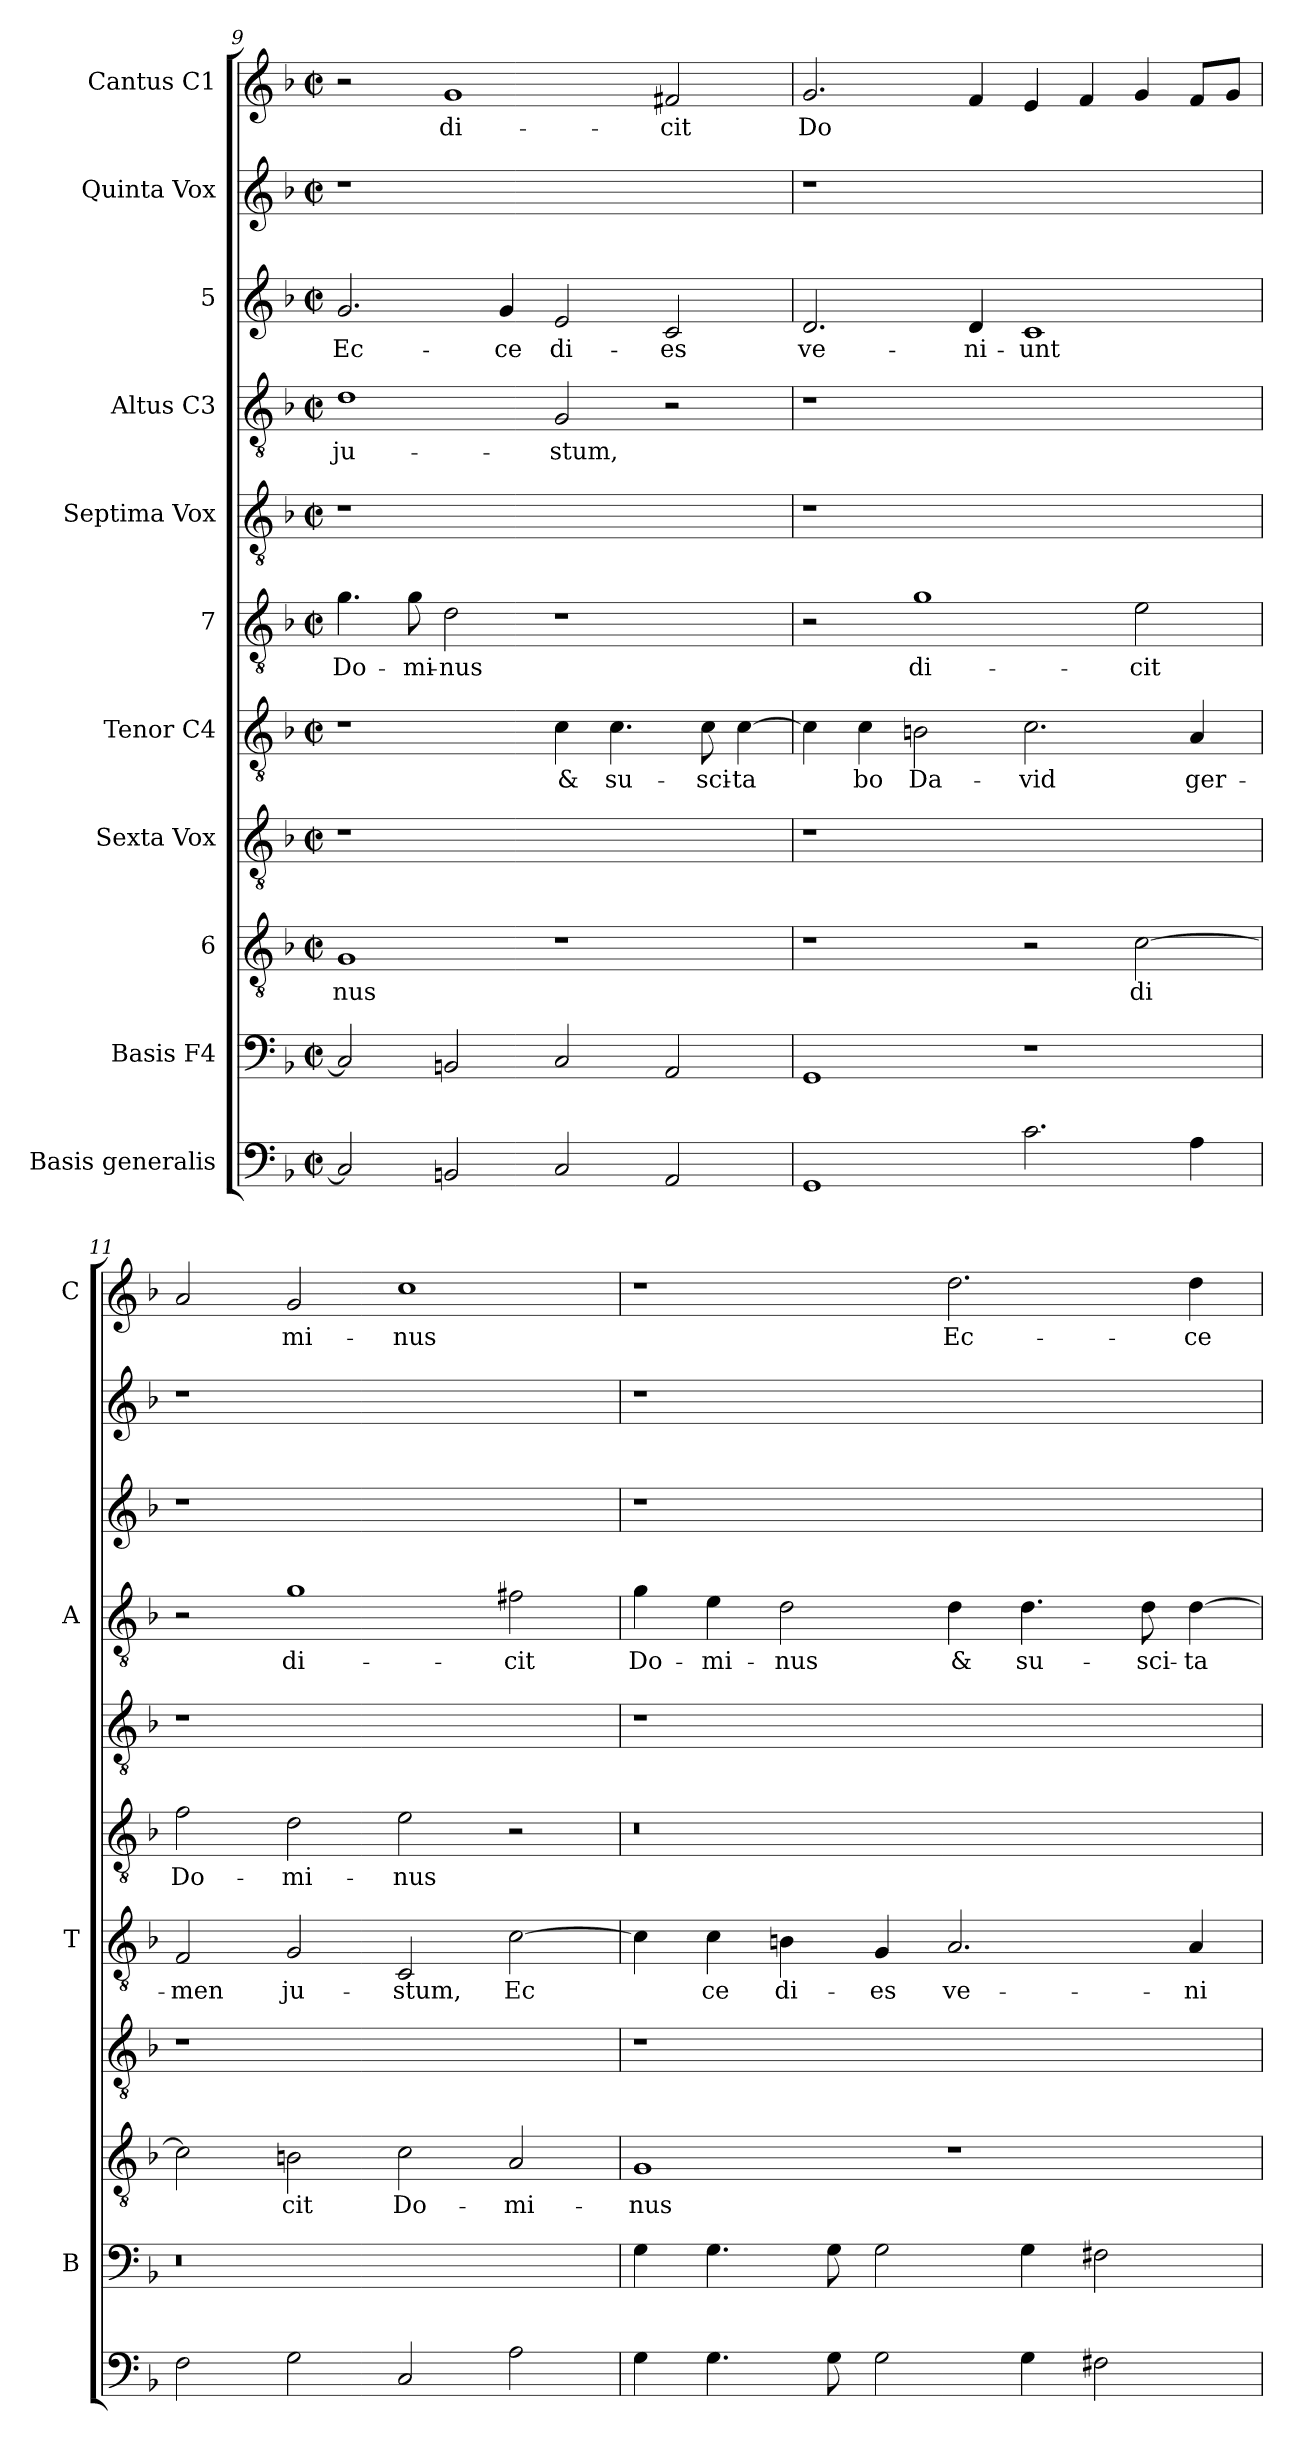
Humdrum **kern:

**kern	**kern	**kern	**text	**kern	**kern	**text	**kern	**text	**kern	**kern	**text	**kern	**text	**kern	**kern	**text
*part11	*part10	*part9	*part9	*part8	*part7	*part7	*part6	*part6	*part5	*part4	*part4	*part3	*part3	*part2	*part1	*part1
*staff11	*staff10	*staff9	*staff9	*staff8	*staff7	*staff7	*staff6	*staff6	*staff5	*staff4	*staff4	*staff3	*staff3	*staff2	*staff1	*staff1
*I"Basis  generalis	*I"Basis  F4	*I"6	*	*I"Sexta  Vox	*I"Tenor  C4	*	*I"7	*	*I"Septima  Vox	*I"Altus  C3	*	*I"5	*	*I"Quinta  Vox	*I"Cantus  C1	*
*	*I'B	*	*	*	*I'T	*	*	*	*	*I'A	*	*	*	*	*I'C	*
*clefF4	*clefF4	*clefGv2	*	*clefGv2	*clefGv2	*	*clefGv2	*	*clefGv2	*clefGv2	*	*clefG2	*	*clefG2	*clefG2	*
*k[b-]	*k[b-]	*k[b-]	*	*k[b-]	*k[b-]	*	*k[b-]	*	*k[b-]	*k[b-]	*	*k[b-]	*	*k[b-]	*k[b-]	*
*F:	*F:	*F:	*	*F:	*F:	*	*F:	*	*F:	*F:	*	*F:	*	*F:	*F:	*
*M2/2	*M2/2	*M2/2	*	*M2/2	*M2/2	*	*M2/2	*	*M2/2	*M2/2	*	*M2/2	*	*M2/2	*M2/2	*
*met(c|)	*met(c|)	*met(c|)	*	*met(c|)	*met(c|)	*	*met(c|)	*	*met(c|)	*met(c|)	*	*met(c|)	*	*met(c|)	*met(c|)	*
=9	=9	=9	=9	=9	=9	=9	=9	=9	=9	=9	=9	=9	=9	=9	=9	=9
!	!	!	!LO:LY:b:cj	!	!	!	!	!LO:LY:b:cj	!	!	!LO:LY:b:cj	!	!LO:LY:b:cj	!	!	!
2C/]	2C/]	1G	-nus	1r	1r	.	4.g\	Do-	1r	1d	ju-	2.g/	Ec-	1r	2r	.
!	!	!	!	!	!	!	!	!LO:LY:b:cj	!	!	!	!	!	!	!	!
.	.	.	.	.	.	.	8g\	-mi-	.	.	.	.	.	.	.	.
!	!	!	!	!	!	!	!	!LO:LY:b:cj	!	!	!	!	!	!	!	!LO:LY:b:cj
2BBn/	2BBn/	.	.	.	.	.	2d\	-nus	.	.	.	.	.	.	1g	di-
!	!	!	!	!	!	!	!	!	!	!	!	!	!LO:LY:b:cj	!	!	!
.	.	.	.	.	.	.	.	.	.	.	.	4g/	-ce	.	.	.
!	!	!	!	!	!	!LO:LY:b:cj	!	!	!	!	!LO:LY:b:cj	!	!LO:LY:b:cj	!	!	!
2C/	2C/	1r	.	1ryy	4c\	&	1r	.	1ryy	2G/	-stum,	2e/	di-	1ryy	.	.
!	!	!	!	!	!	!LO:LY:b:cj	!	!	!	!	!	!	!	!	!	!
.	.	.	.	.	4.c\	su-	.	.	.	.	.	.	.	.	.	.
!	!	!	!	!	!	!	!	!	!	!	!	!	!LO:LY:b:cj	!	!	!LO:LY:b:cj
2AA/	2AA/	.	.	.	.	.	.	.	.	2r	.	2c/	-es	.	2f#X/	-cit
!	!	!	!	!	!	!LO:LY:b:cj	!	!	!	!	!	!	!	!	!	!
.	.	.	.	.	8c\	-sci-	.	.	.	.	.	.	.	.	.	.
!	!	!	!	!	!	!LO:LY:b:cj	!	!	!	!	!	!	!	!	!	!
.	.	.	.	.	[>4c\	-ta-	.	.	.	.	.	.	.	.	.	.
!!LO:PB:g=z
=10	=10	=10	=10	=10	=10	=10	=10	=10	=10	=10	=10	=10	=10	=10	=10	=10
!	!	!	!	!	!	!LO:LY:b:cj	!	!	!	!	!	!	!LO:LY:b:cj	!	!	!LO:LY:b:cj
1GG	1GG	1r	.	1r	4c\]	--	2r	.	1r	1r	.	2.d/	ve-	1r	2.g/	Do-
!	!	!	!	!	!	!LO:LY:b:cj	!	!	!	!	!	!	!	!	!	!
.	.	.	.	.	4c\	-bo	.	.	.	.	.	.	.	.	.	.
!	!	!	!	!	!	!LO:LY:b:cj	!	!LO:LY:b:cj	!	!	!	!	!	!	!	!
.	.	.	.	.	2Bn\	Da-	1g	di-	.	.	.	.	.	.	.	.
!	!	!	!	!	!	!	!	!	!	!	!	!	!LO:LY:b:cj	!	!	!LO:LY:b:cj
.	.	.	.	.	.	.	.	.	.	.	.	4d/	-ni-	.	4f/	--
!	!	!	!	!	!	!LO:LY:b:cj	!	!	!	!	!	!	!LO:LY:b:cj	!	!	!LO:LY:b:cj
2.c\	1r	2r	.	1ryy	2.c\	-vid	.	.	1ryy	1ryy	.	1c	-unt	1ryy	4e/	--
!	!	!	!	!	!	!	!	!	!	!	!	!	!	!	!	!LO:LY:b:cj
.	.	.	.	.	.	.	.	.	.	.	.	.	.	.	4f/	--
!	!	!	!LO:LY:b:cj	!	!	!	!	!LO:LY:b:cj	!	!	!	!	!	!	!	!LO:LY:b:cj
.	.	[>2c\	di-	.	.	.	2e\	-cit	.	.	.	.	.	.	4g/	--
!	!	!	!	!	!	!LO:LY:b:cj	!	!	!	!	!	!	!	!	!	!LO:LY:b:cj
4A\	.	.	.	.	4A/	ger-	.	.	.	.	.	.	.	.	8f/L	--
!	!	!	!	!	!	!	!	!	!	!	!	!	!	!	!	!LO:LY:b:cj
.	.	.	.	.	.	.	.	.	.	.	.	.	.	.	8g/J	--
=11	=11	=11	=11	=11	=11	=11	=11	=11	=11	=11	=11	=11	=11	=11	=11	=11
!	!	!	!LO:LY:b:cj	!	!	!LO:LY:b:cj	!	!LO:LY:b:cj	!	!	!	!	!	!	!	!LO:LY:b:cj
2F\	0r	2c\]	--	1r	2F/	-men	2f\	Do-	1r	2r	.	1r	.	1r	2a/	--
!	!	!	!LO:LY:b:cj	!	!	!LO:LY:b:cj	!	!LO:LY:b:cj	!	!	!LO:LY:b:cj	!	!	!	!	!LO:LY:b:cj
2G\	.	2Bn\	-cit	.	2G/	ju-	2d\	-mi-	.	1g	di-	.	.	.	2g/	-mi-
!	!	!	!LO:LY:b:cj	!	!	!LO:LY:b:cj	!	!LO:LY:b:cj	!	!	!	!	!	!	!	!LO:LY:b:cj
2C/	.	2c\	Do-	1ryy	2C/	-stum,	2e\	-nus	1ryy	.	.	1ryy	.	1ryy	1cc	-nus
!	!	!	!LO:LY:b:cj	!	!	!LO:LY:b:cj	!	!	!	!	!LO:LY:b:cj	!	!	!	!	!
2A\	.	2A/	-mi-	.	[>2c\	Ec-	2r	.	.	2f#X\	-cit	.	.	.	.	.
=12	=12	=12	=12	=12	=12	=12	=12	=12	=12	=12	=12	=12	=12	=12	=12	=12
!	!	!	!LO:LY:b:cj	!	!	!LO:LY:b:cj	!	!	!	!	!LO:LY:b:cj	!	!	!	!	!
4G\	4G\	1G	-nus	1r	4c\]	--	0r	.	1r	4g\	Do-	1r	.	1r	1r	.
!	!	!	!	!	!	!LO:LY:b:cj	!	!	!	!	!LO:LY:b:cj	!	!	!	!	!
4.G\	4.G\	.	.	.	4c\	-ce	.	.	.	4e\	-mi-	.	.	.	.	.
!	!	!	!	!	!	!LO:LY:b:cj	!	!	!	!	!LO:LY:b:cj	!	!	!	!	!
.	.	.	.	.	4B\	di-	.	.	.	2d\	-nus	.	.	.	.	.
8G\	8G\	.	.	.	.	.	.	.	.	.	.	.	.	.	.	.
!	!	!	!	!	!	!LO:LY:b:cj	!	!	!	!	!	!	!	!	!	!
2G\	2G\	.	.	.	4G/	-es	.	.	.	.	.	.	.	.	.	.
!	!	!	!	!	!	!LO:LY:b:cj	!	!	!	!	!LO:LY:b:cj	!	!	!	!	!LO:LY:b:cj
.	.	1r	.	1ryy	2.A/	ve-	.	.	1ryy	4d\	&	1ryy	.	1ryy	2.dd\	Ec-
!	!	!	!	!	!	!	!	!	!	!	!LO:LY:b:cj	!	!	!	!	!
4G\	4G\	.	.	.	.	.	.	.	.	4.d\	su-	.	.	.	.	.
2F#X\	2F#X\	.	.	.	.	.	.	.	.	.	.	.	.	.	.	.
!	!	!	!	!	!	!	!	!	!	!	!LO:LY:b:cj	!	!	!	!	!
.	.	.	.	.	.	.	.	.	.	8d\	-sci-	.	.	.	.	.
!	!	!	!	!	!	!LO:LY:b:cj	!	!	!	!	!LO:LY:b:cj	!	!	!	!	!LO:LY:b:cj
.	.	.	.	.	4A/	-ni-	.	.	.	[>4d\	-ta-	.	.	.	4dd\	-ce
=	=	=	=	=	=	=	=	=	=	=	=	=	=	=	=	=
*-	*-	*-	*-	*-	*-	*-	*-	*-	*-	*-	*-	*-	*-	*-	*-	*-
